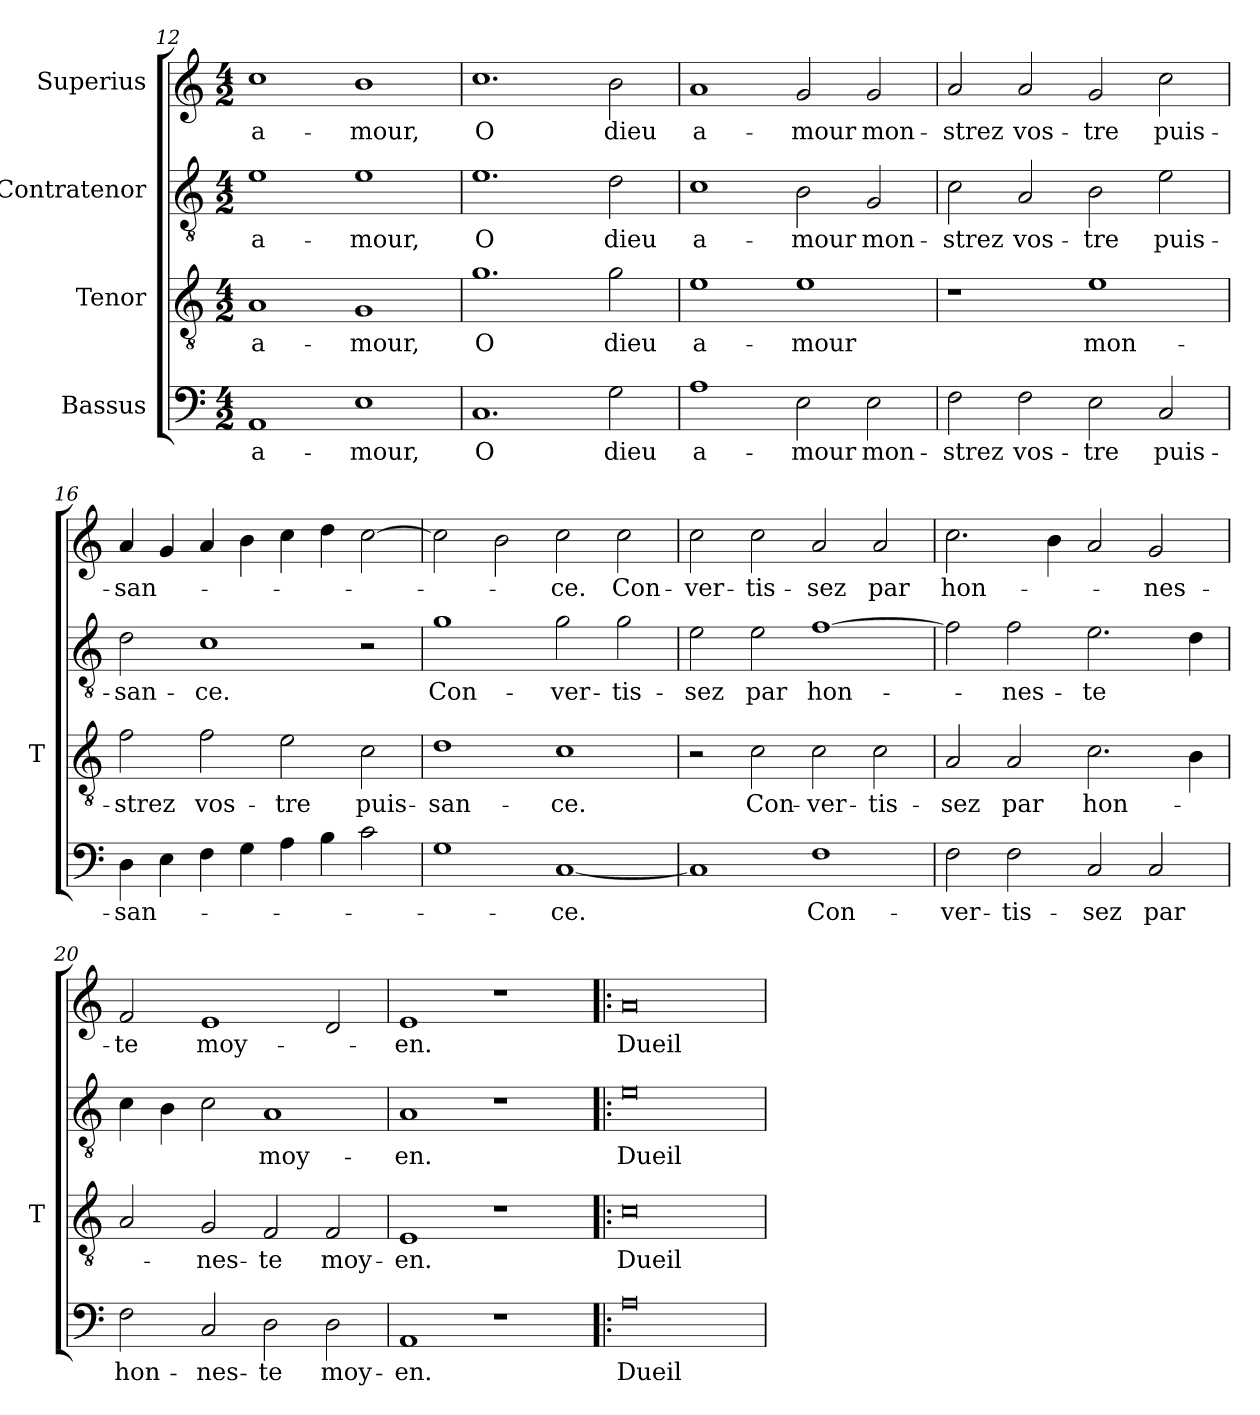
**kern	**text	**kern	**text	**kern	**text	**kern	**text
*part4	*part4	*part3	*part3	*part2	*part2	*part1	*part1
*staff4	*staff4	*staff3	*staff3	*staff2	*staff2	*staff1	*staff1
*I"Bassus	*	*I"Tenor	*	*I"Contratenor	*	*I"Superius	*
*	*	*I'T	*	*	*	*	*
*clefF4	*	*clefGv2	*	*clefGv2	*	*clefG2	*
*k[]	*	*k[]	*	*k[]	*	*k[]	*
*M4/2	*	*M4/2	*	*M4/2	*	*M4/2	*
=12	=12	=12	=12	=12	=12	=12	=12
1AA	a-	1A	a-	1e	a-	1cc	a-
1E	-mour,	1G	-mour,	1e	-mour,	1b	-mour,
=13	=13	=13	=13	=13	=13	=13	=13
1.C	-O	1.g	-O	1.e	-O	1.cc	-O
2G	-dieu	2g	-dieu	2d	-dieu	2b	-dieu
=14	=14	=14	=14	=14	=14	=14	=14
1A	a-	1e	a-	1c	a-	1a	a-
2E	-mour	1e	-mour	2B	-mour	2g	-mour
2E	mon-	.	.	2G	mon-	2g	mon-
=15	=15	=15	=15	=15	=15	=15	=15
2F	-strez	1r	.	2c	-strez	2a	-strez
2F	vos-	.	.	2A	vos-	2a	vos-
2E	-tre	1e	mon-	2B	-tre	2g	-tre
2C	puis-	.	.	2e	puis-	2cc	puis-
=16	=16	=16	=16	=16	=16	=16	=16
4D	san-	2f	-strez	2d	san-	4a	san-
4E	.	.	.	.	.	4g	.
4F	.	2f	vos-	1c	-ce.	4a	.
4G	.	.	.	.	.	4b	.
4A	.	2e	-tre	.	.	4cc	.
4B	.	.	.	.	.	4dd	.
2c	.	2c	puis-	2r	.	[2cc	.
=17	=17	=17	=17	=17	=17	=17	=17
1G	.	1d	san-	1g	Con-	2cc]	.
.	.	.	.	.	.	2b	.
[1C	-ce.	1c	-ce.	2g	ver-	2cc	-ce.
.	.	.	.	2g	tis-	2cc	Con-
=18	=18	=18	=18	=18	=18	=18	=18
1C]	.	2r	.	2e	-sez	2cc	ver-
.	.	2c	Con-	2e	-par	2cc	tis-
1F	Con-	2c	ver-	[1f	hon-	2a	-sez
.	.	2c	tis-	.	.	2a	-par
=19	=19	=19	=19	=19	=19	=19	=19
2F	ver-	2A	-sez	2f]	.	2.cc	hon-
2F	tis-	2A	-par	2f	nes-	.	.
.	.	.	.	.	.	4b	.
2C	-sez	2.c	hon-	2.e	-te	2a	.
2C	-par	.	.	.	.	2g	nes-
.	.	4B	.	4d	.	.	.
=20	=20	=20	=20	=20	=20	=20	=20
2F	hon-	2A	.	4c	.	2f	-te
.	.	.	.	4B	.	.	.
2C	nes-	2G	nes-	2c	.	1e	moy-
2D	-te	2F	-te	1A	moy-	.	.
2D	moy-	2F	moy-	.	.	2d	.
=21	=21	=21	=21	=21	=21	=21	=21
1AA	-en.	1E	-en.	1A	-en.	1e	-en.
1r	.	1r	.	1r	.	1r	.
=22!|:	=22!|:	=22!|:	=22!|:	=22!|:	=22!|:	=22!|:	=22!|:
0A	-Dueil	0c	-Dueil	0e	-Dueil	0a	-Dueil
=	=	=	=	=	=	=	=
*-	*-	*-	*-	*-	*-	*-	*-
